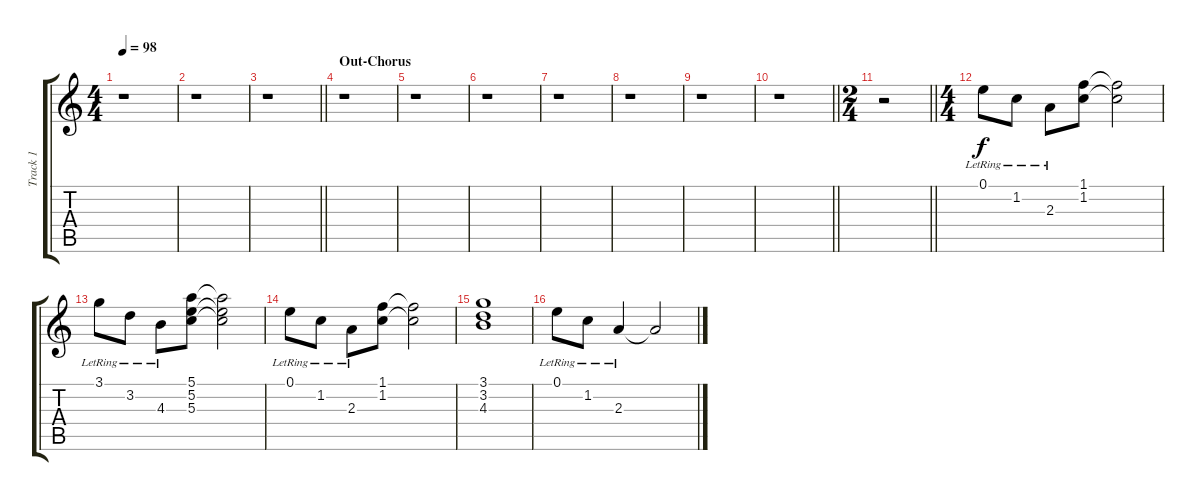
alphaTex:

\track ("Track 1" "Track 1") {instrument overdrivenguitar}
\staff {score tabs}
\tuning (E4 B3 G3 D3 A2 E2) {hide}
\ts (4 4)
\tempo 98
\clef g2
\ks c
r.1{dy f} |
r.1 |
\barLineRight lightlight
r.1 |
\section ("" "Out-Chorus")
r.1 |
r.1 |
r.1 |
r.1 |
r.1 |
r.1 |
\barLineRight lightlight
r.1 |
\ts (2 4)
\barLineRight lightlight
r.2 |
\ts (4 4)
0.1{lr}.8 1.2{lr}.8 2.3{lr}.8 (1.1 1.2).8 (1.1{t} 1.2{t}).2 |
3.1{lr}.8 3.2{lr}.8 4.3{lr}.8 (5.1 5.2 5.3).8 (5.1{t} 5.2{t} 5.3{t}).2 |
0.1{lr}.8 1.2{lr}.8 2.3{lr}.8 (1.1 1.2).8 (1.1{t} 1.2{t}).2 |
(3.1 3.2 4.3).1 |
0.1{lr}.8 1.2{lr}.8 2.3{lr}.4 2.3{t}.2
